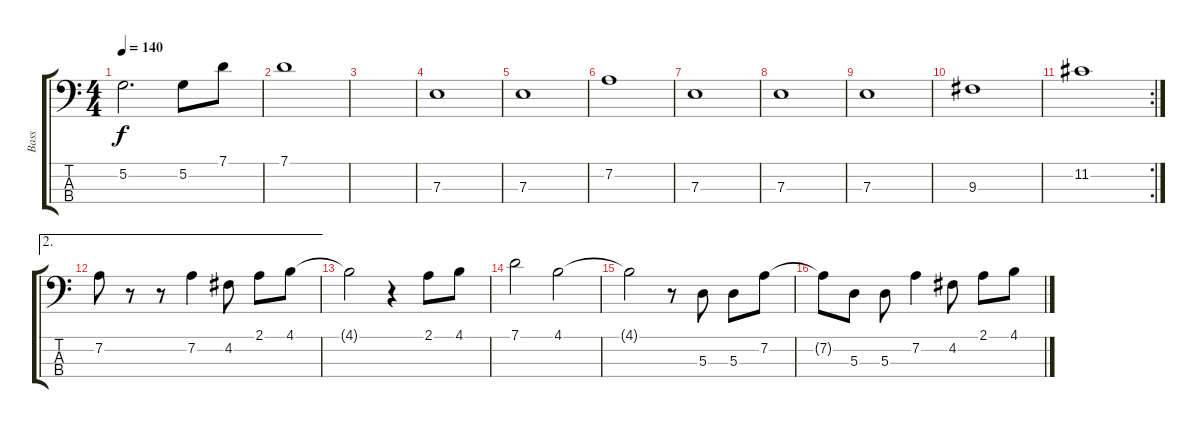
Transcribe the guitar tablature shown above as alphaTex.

\track ("Bass" "Bass") {instrument synthbass2}
\staff {score tabs}
\tuning (G2 D2 A1 E1) {hide}
\ts (4 4)
\tempo 140
\clef f4
\ks c
5.2.2{d dy f} 5.2.8 7.1.8 |
7.1.1 |
|
7.3.1 |
7.3.1 |
7.2.1 |
7.3.1 |
7.3.1 |
7.3.1 |
9.3.1 |
\rc 2
11.2.1 |
\ae 2
7.2.8 r.8 r.8 7.2.4 4.2.8 2.1.8 4.1.8 |
4.1{t}.2 r.4 2.1.8 4.1.8 |
7.1.2 4.1.2 |
4.1{t}.2 r.8 5.3.8 5.3.8 7.2.8 |
7.2{t}.8 5.3.8 5.3.8 7.2.4 4.2.8 2.1.8 4.1.8
